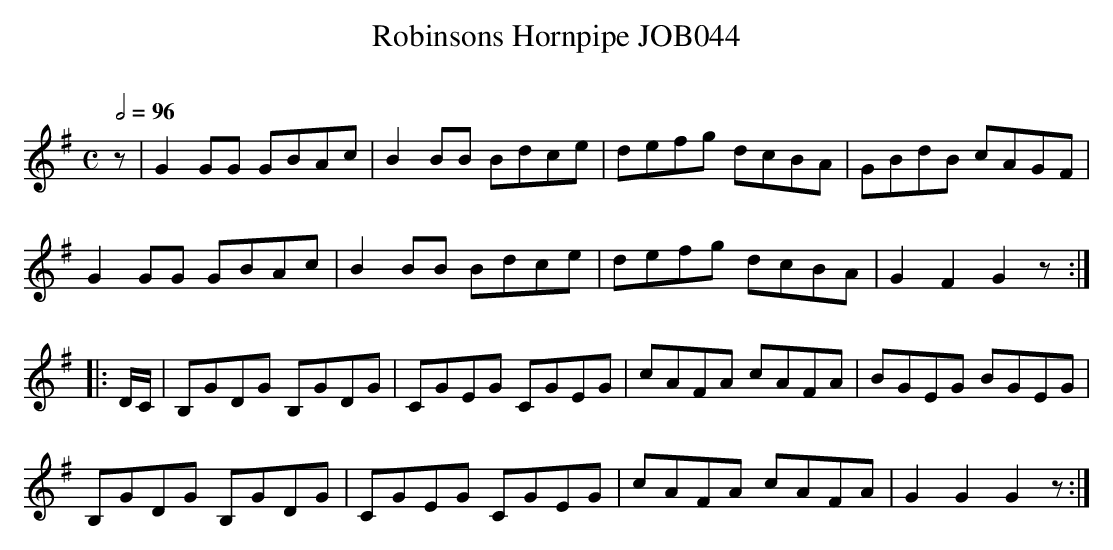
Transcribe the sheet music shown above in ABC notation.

X:1
T:Robinsons Hornpipe JOB044
M:C
L:1/8
O:
Q:1/2=96
K:G
z|G2 GG GBAc|B2 BB Bdce |defg dcBA|GBdB cAGF|
G2GG GBAc|B2BB Bdce|defg dcBA|G2F2G2z:|
|:D/C/|B,GDG B,GDG|CGEG CGEG |cAFA cAFA|BGEG BGEG|
B,GDG B,GDG|CGEG CGEG|cAFA cAFA|G2G2G2z:|
